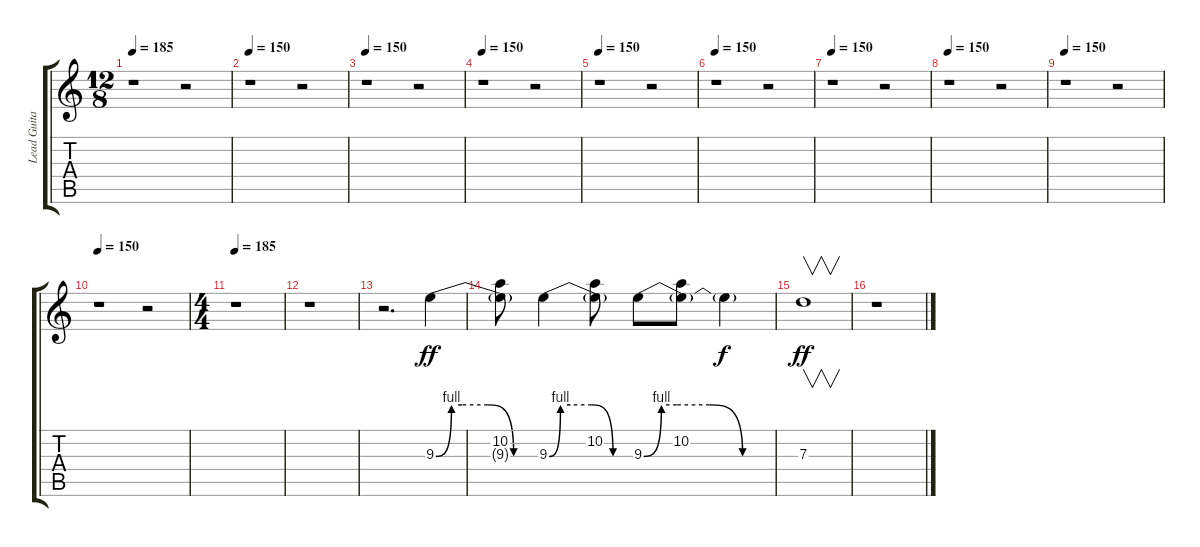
\track ("Lead Guitar" "Lead Guita") {instrument overdrivenguitar}
\staff {score tabs}
\tuning (E4 B3 G3 D3 A2 E2) {hide}
\ts (12 8)
\tempo 185
\tempo 150
\tempo 185
\clef g2
\ks c
r.1{dy ff instrument overdrivenguitar} r.2 |
\tempo 150
r.1 r.2 |
\tempo 150
r.1 r.2 |
\tempo 150
r.1 r.2 |
\tempo 150
r.1 r.2 |
\tempo 150
r.1 r.2 |
\tempo 150
r.1 r.2 |
\tempo 150
r.1 r.2 |
\tempo 150
r.1 r.2 |
\tempo 150
r.1 r.2 |
\ts (4 4)
\tempo 185
r.1 |
r.1 |
r.2{d} 9.3{be (custom 0 0 9 4 15 4 30 4 45 0 60 0)}.4 |
(10.2 9.3{t}).8 9.3{be (custom 0 0 8 4 15 4 30 4 45 0 60 0)}.4 (10.2 9.3{t}).8 9.3{be (custom 0 0 8 4 15 4 30 4 45 0 60 0)}.8 (10.2 9.3{t}).8 9.3{t}.4{dy f} |
7.3.1{v dy ff} |
r.1
